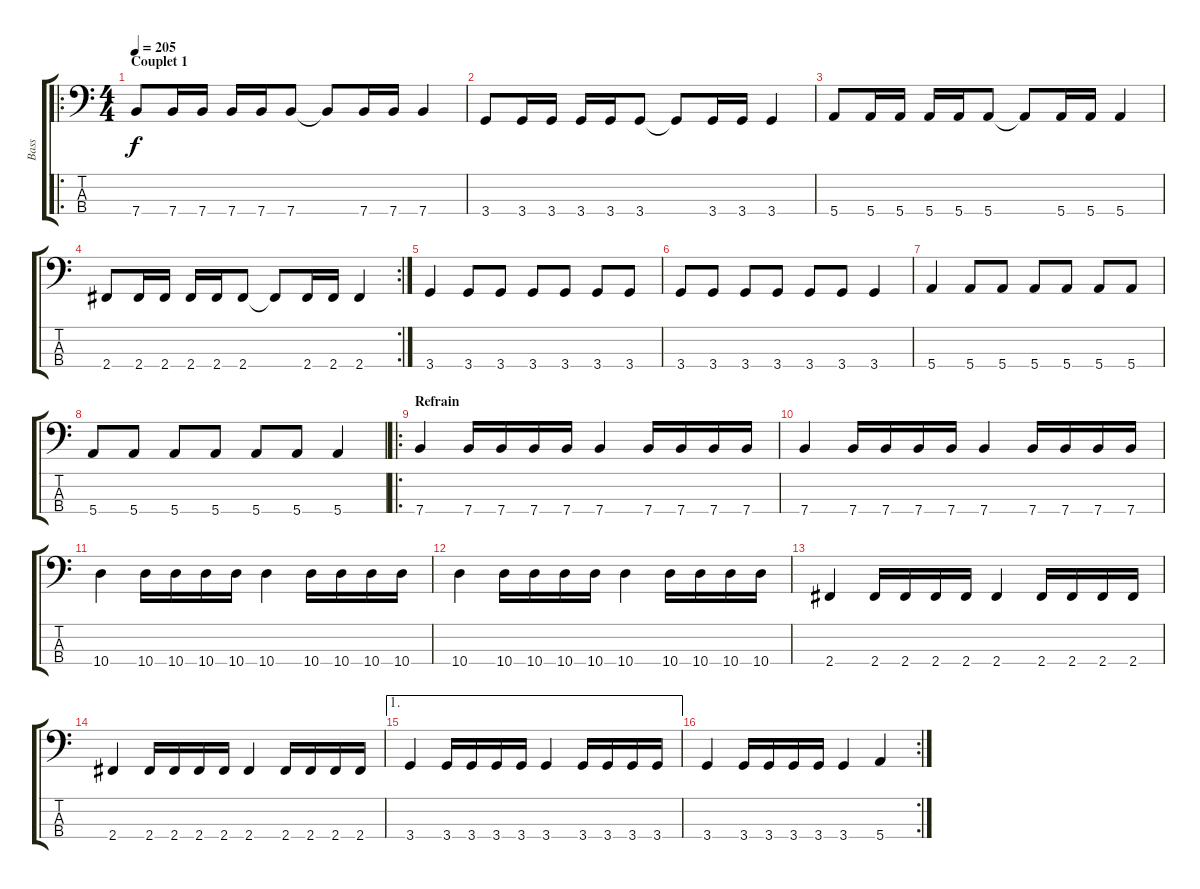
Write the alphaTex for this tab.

\track ("Bass" "Bass") {instrument electricbasspick}
\staff {score tabs}
\tuning (G2 D2 A1 E1) {hide}
\ro
\ts (4 4)
\section ("" "Couplet 1")
\tempo 205
\clef f4
\ks c
7.4.8{dy f} 7.4.16 7.4.16 7.4.16 7.4.16 7.4.8 7.4{t}.8 7.4.16 7.4.16 7.4.4 |
3.4.8 3.4.16 3.4.16 3.4.16 3.4.16 3.4.8 3.4{t}.8 3.4.16 3.4.16 3.4.4 |
5.4.8 5.4.16 5.4.16 5.4.16 5.4.16 5.4.8 5.4{t}.8 5.4.16 5.4.16 5.4.4 |
\rc 2
2.4.8 2.4.16 2.4.16 2.4.16 2.4.16 2.4.8 2.4{t}.8 2.4.16 2.4.16 2.4.4 |
3.4.4 3.4.8 3.4.8 3.4.8 3.4.8 3.4.8 3.4.8 |
3.4.8 3.4.8 3.4.8 3.4.8 3.4.8 3.4.8 3.4.4 |
5.4.4 5.4.8 5.4.8 5.4.8 5.4.8 5.4.8 5.4.8 |
5.4.8 5.4.8 5.4.8 5.4.8 5.4.8 5.4.8 5.4.4 |
\ro
\section ("" "Refrain")
7.4.4 7.4.16 7.4.16 7.4.16 7.4.16 7.4.4 7.4.16 7.4.16 7.4.16 7.4.16 |
7.4.4 7.4.16 7.4.16 7.4.16 7.4.16 7.4.4 7.4.16 7.4.16 7.4.16 7.4.16 |
10.4.4 10.4.16 10.4.16 10.4.16 10.4.16 10.4.4 10.4.16 10.4.16 10.4.16 10.4.16 |
10.4.4 10.4.16 10.4.16 10.4.16 10.4.16 10.4.4 10.4.16 10.4.16 10.4.16 10.4.16 |
2.4.4 2.4.16 2.4.16 2.4.16 2.4.16 2.4.4 2.4.16 2.4.16 2.4.16 2.4.16 |
2.4.4 2.4.16 2.4.16 2.4.16 2.4.16 2.4.4 2.4.16 2.4.16 2.4.16 2.4.16 |
\ae 1
3.4.4 3.4.16 3.4.16 3.4.16 3.4.16 3.4.4 3.4.16 3.4.16 3.4.16 3.4.16 |
\rc 2
3.4.4 3.4.16 3.4.16 3.4.16 3.4.16 3.4.4 5.4.4
